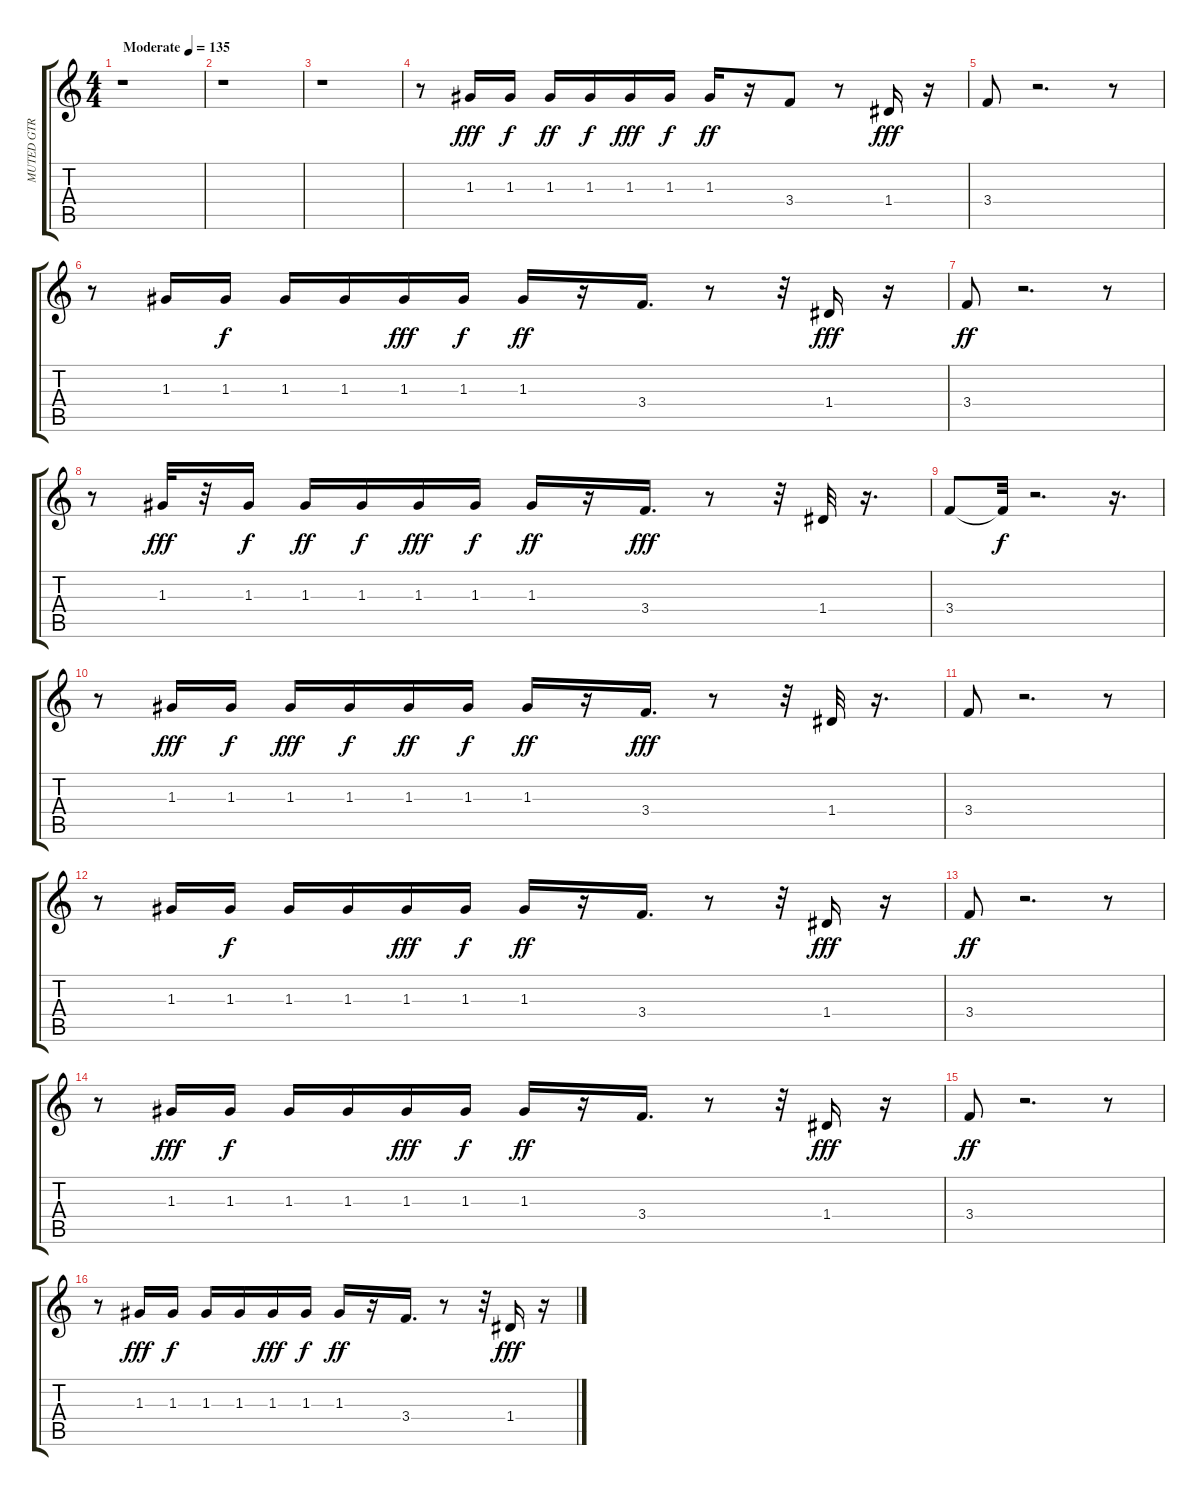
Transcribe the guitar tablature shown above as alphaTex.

\track ("MUTED GTR" "MUTED GTR") {instrument electricguitarmuted}
\staff {score tabs}
\tuning (E4 B3 G3 D3 A2 E2) {hide}
\ts (4 4)
\tempo (135 "Moderate")
\clef g2
\ks c
r.1{dy fff instrument electricguitarmuted} |
r.1 |
r.1 |
r.8 1.3.16 1.3.16{dy f} 1.3.16{dy ff} 1.3.16{dy f} 1.3.16{dy fff} 1.3.16{dy f} 1.3.16{dy ff} r.16 3.4.8 r.8 1.4.16{dy fff} r.16 |
3.4.8 r.2{d} r.8 |
r.8 1.3.16 1.3.16{dy f} 1.3.16 1.3.16 1.3.16{dy fff} 1.3.16{dy f} 1.3.16{dy ff} r.16 3.4.16{d} r.8 r.32 1.4.16{dy fff} r.16 |
3.4.8{dy ff} r.2{d} r.8 |
r.8 1.3.32{dy fff} r.32 1.3.16{dy f} 1.3.16{dy ff} 1.3.16{dy f} 1.3.16{dy fff} 1.3.16{dy f} 1.3.16{dy ff} r.16 3.4.16{d dy fff} r.8 r.32 1.4.32 r.16{d} |
3.4.8 3.4{t}.32{dy f} r.2{d} r.16{d} |
r.8 1.3.16{dy fff} 1.3.16{dy f} 1.3.16{dy fff} 1.3.16{dy f} 1.3.16{dy ff} 1.3.16{dy f} 1.3.16{dy ff} r.16 3.4.16{d dy fff} r.8 r.32 1.4.32 r.16{d} |
3.4.8 r.2{d} r.8 |
r.8 1.3.16 1.3.16{dy f} 1.3.16 1.3.16 1.3.16{dy fff} 1.3.16{dy f} 1.3.16{dy ff} r.16 3.4.16{d} r.8 r.32 1.4.16{dy fff} r.16 |
3.4.8{dy ff} r.2{d} r.8 |
r.8 1.3.16{dy fff} 1.3.16{dy f} 1.3.16 1.3.16 1.3.16{dy fff} 1.3.16{dy f} 1.3.16{dy ff} r.16 3.4.16{d} r.8 r.32 1.4.16{dy fff} r.16 |
3.4.8{dy ff} r.2{d} r.8 |
r.8 1.3.16{dy fff} 1.3.16{dy f} 1.3.16 1.3.16 1.3.16{dy fff} 1.3.16{dy f} 1.3.16{dy ff} r.16 3.4.16{d} r.8 r.32 1.4.16{dy fff} r.16
